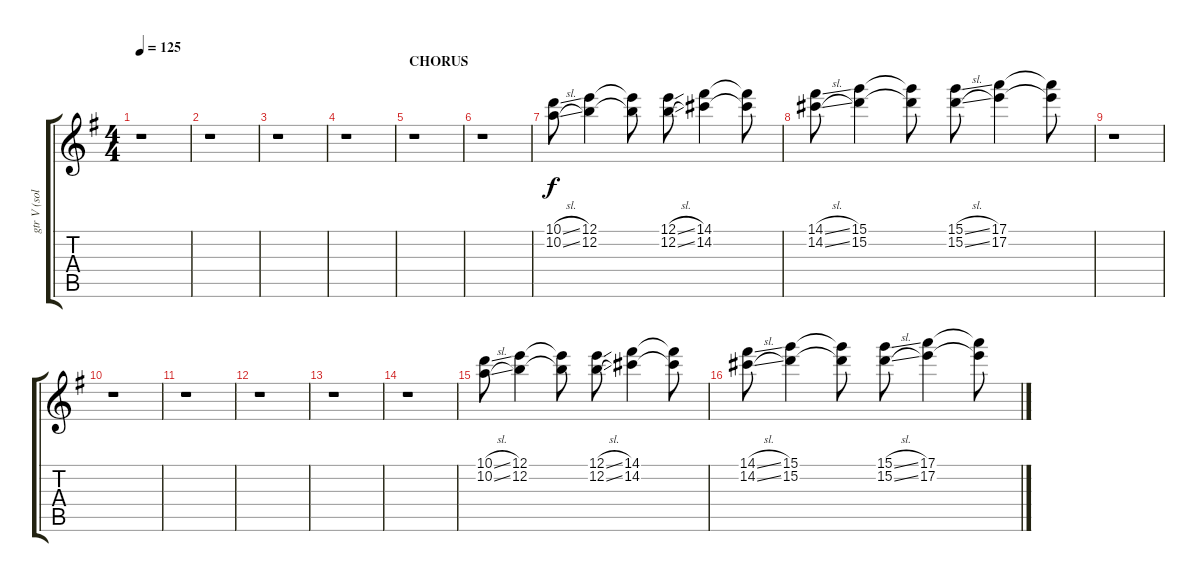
\track ("gtr V (solo)" "gtr V (sol") {instrument distortionguitar}
\staff {score tabs}
\tuning (E4 B3 G3 D3 A2 E2) {hide}
\ts (4 4)
\tempo 125
\clef g2
\ks eminor
r.1{dy f} |
r.1 |
r.1 |
r.1 |
\section ("" "CHORUS")
r.1 |
r.1 |
(10.1{sl} 10.2{sl}).8 (12.1 12.2).4 (12.1{t} 12.2{t}).8 (12.1{sl} 12.2{sl}).8 (14.1 14.2).4 (14.1{t} 14.2{t}).8 |
(14.1{sl} 14.2{sl}).8 (15.1 15.2).4 (15.1{t} 15.2{t}).8 (15.1{sl} 15.2{sl}).8 (17.1 17.2).4 (17.1{t} 17.2{t}).8 |
r.1 |
r.1 |
r.1 |
r.1 |
r.1 |
r.1 |
(10.1{sl} 10.2{sl}).8 (12.1 12.2).4 (12.1{t} 12.2{t}).8 (12.1{sl} 12.2{sl}).8 (14.1 14.2).4 (14.1{t} 14.2{t}).8 |
(14.1{sl} 14.2{sl}).8 (15.1 15.2).4 (15.1{t} 15.2{t}).8 (15.1{sl} 15.2{sl}).8 (17.1 17.2).4 (17.1{t} 17.2{t}).8
